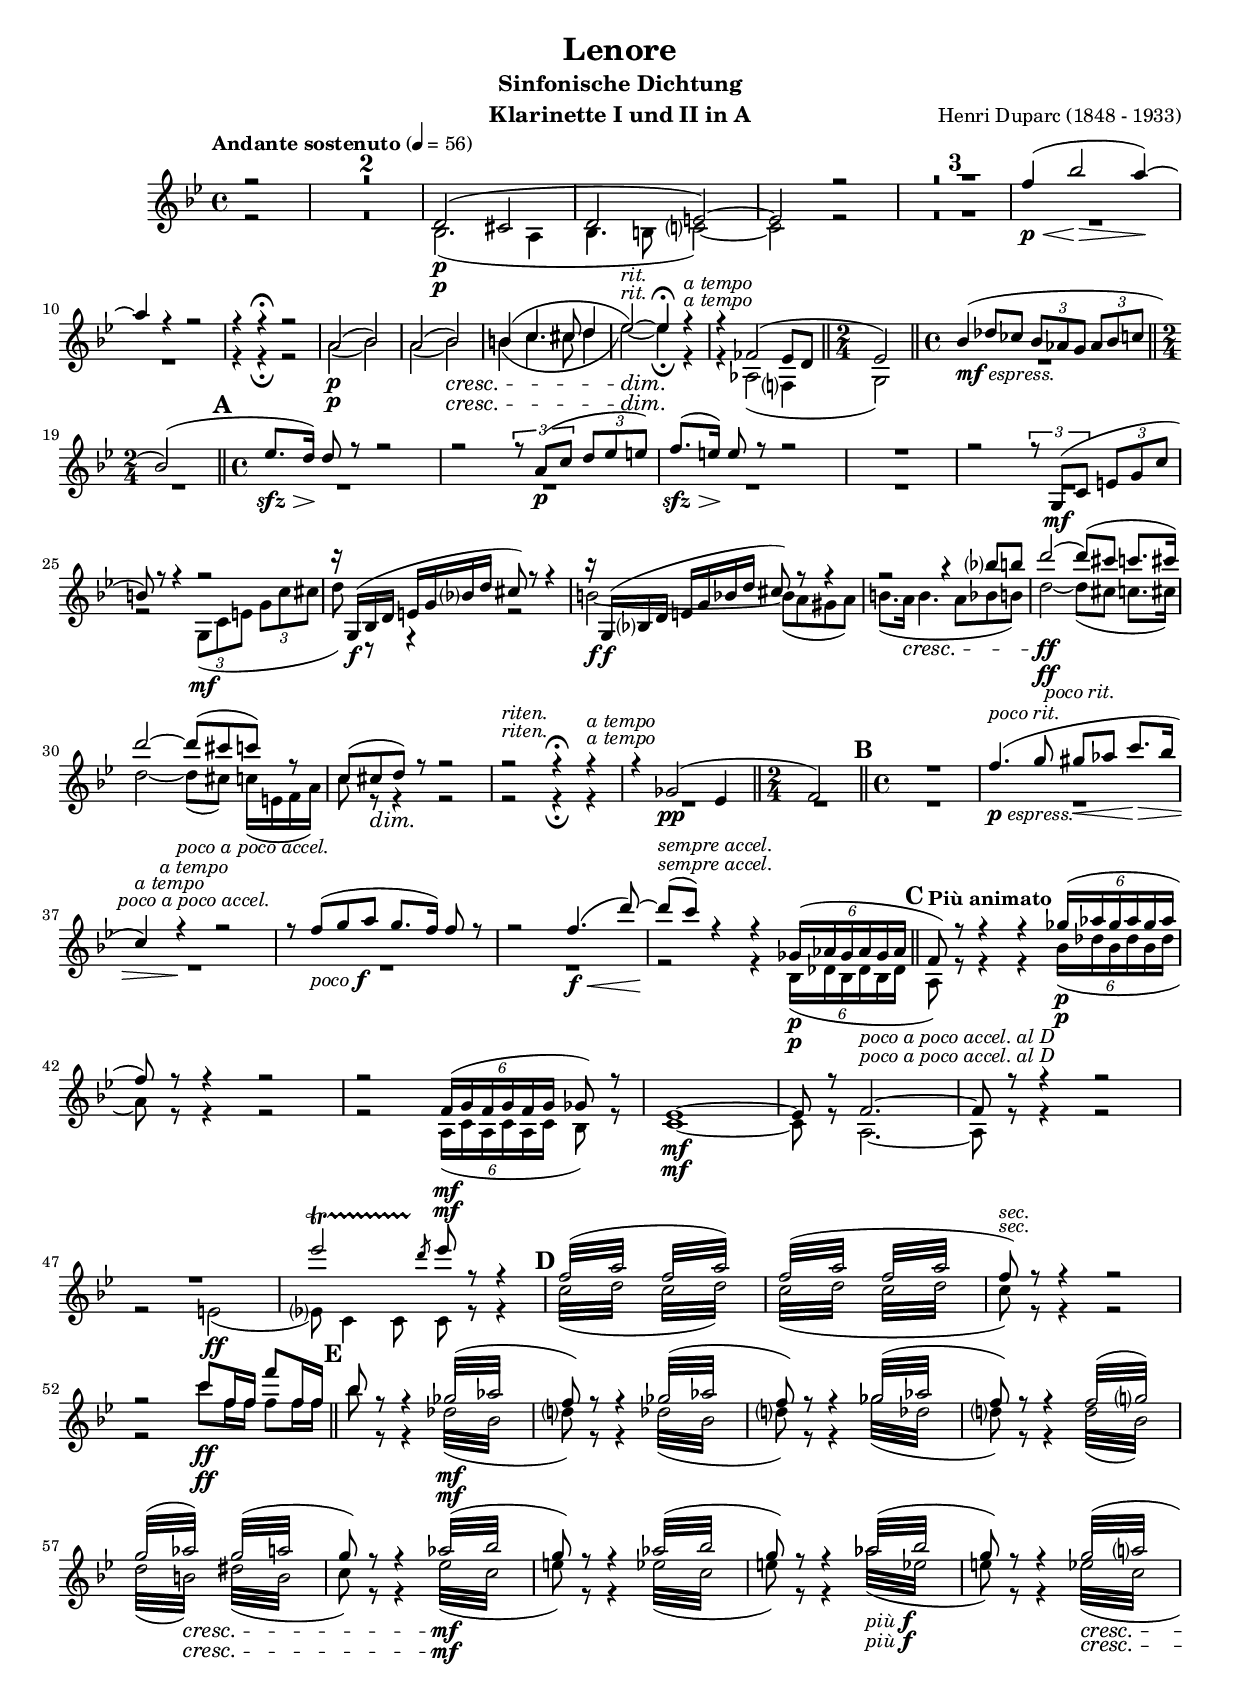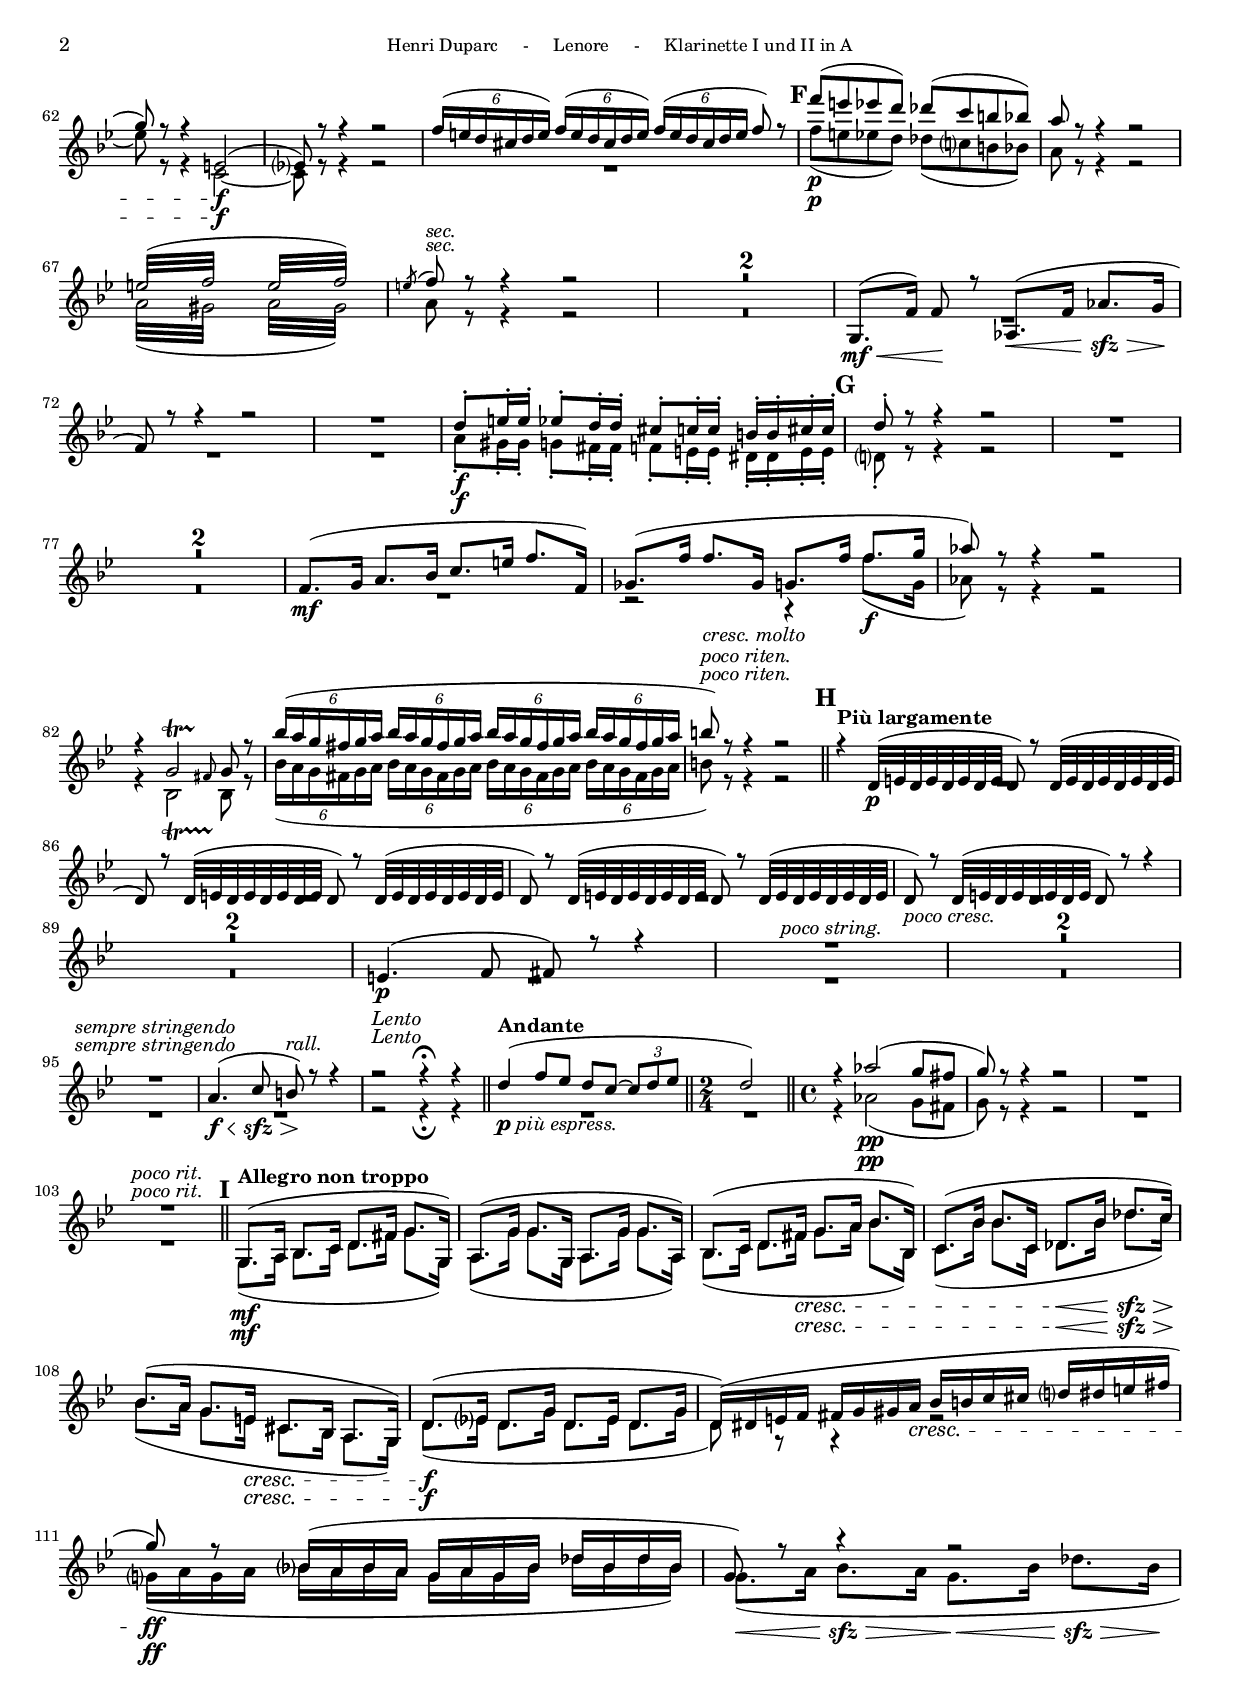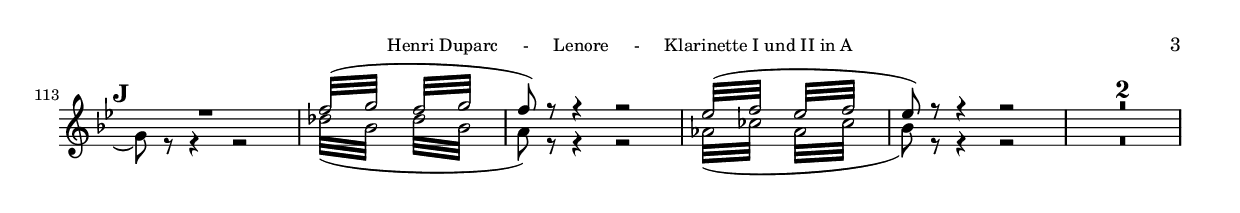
\version "2.18.2"
\language "deutsch"

\paper {
    top-margin = 10\mm
    bottom-margin = 10\mm
    left-margin = 10\mm
    right-margin = 10\mm
    ragged-last = ##f
}

\header{
  title = "Lenore"
  subtitle = "Sinfonische Dichtung"
  composerShort = "Henri Duparc"
  composer = "Henri Duparc (1848 - 1933)"
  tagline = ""
}

% Adapt this for automatic line-breaks
% mBreak = {}
mBreak = { \break }
#(set-global-staff-size 17)

% Useful snippets
pCresc = _\markup { \dynamic p \italic "cresc." }
mfDim = _\markup { \dynamic mf \italic "dim." }
pocoF = _\markup { \italic "poco" \dynamic f }
ffz = _\markup { \dynamic { ffz } } 
crescMolto = _\markup { \italic "cresc. molto" }
pMoltoCresc = _\markup { \dynamic p \italic "molto cresc." }
ppiuEspress = _\markup { \dynamic p \italic "più espress." }
pocoCresc = _\markup { \italic "poco cresc." }
mfEspress = _\markup { \dynamic mf \italic "espress." }
pEspress = _\markup { \dynamic p \italic "espress." }
stringendo = ^\markup { \italic "stringendo" }
pocoString = ^\markup { \italic "poco string." }
sempreStringendo = ^\markup { \italic "sempre stringendo" }
allargando = _\markup { \italic "allargando" }
pocoMenoMosso = ^\markup {\italic \bold {"Poco meno mosso."} }
rit = ^\markup {\italic {"rit."} }
rall = ^\markup {\italic {"rall."} }
riten = ^\markup {\italic {"riten."} }
ritATempo = ^\markup { \center-align \italic {"  rit. a tempo"} }
aTempo = ^\markup { \italic {"a tempo"} }
moltoRit = ^\markup { \italic {"molto rit."} }
pocoRit = ^\markup {\italic {"poco rit."} }
pocoRiten = ^\markup {\italic {"poco riten."} }
sec = ^\markup {\italic {"sec."} }
pocoAPocoAccel = ^\markup {\italic {"poco a poco accel."} }
pocoAPocoAccelAlD = ^\markup {\italic {"poco a poco accel. al D"} }
sempreAccel = ^\markup {\italic {"sempre accel."} }
solo = ^\markup { "Solo" }
piuF = _\markup { \italic "più" \dynamic f }
lento = ^\markup { \italic "Lento" }
accel = ^\markup { \bold { "accel." } }
tempoPrimo = ^\markup { \italic { "Tempo I" } }

% Adapted from http://lsr.di.unimi.it/LSR/Snippet?id=655
% Make title, subtitle, instrument appear on pages other than the first
#(define (part-not-first-page layout props arg)
   (if (not (= (chain-assoc-get 'page:page-number props -1)
               (ly:output-def-lookup layout 'first-page-number)))
       (interpret-markup layout props arg)
       empty-stencil))

\paper {
  oddHeaderMarkup = \markup
  \fill-line {
    " "
    \on-the-fly #part-not-first-page \fontsize #-1.0 \concat {
      \fromproperty #'header:composerShort
      "     -     "
      \fromproperty #'header:title
      "     -     "
      \fromproperty #'header:instrument
    }
    \on-the-fly #print-page-number-check-first \fromproperty #'page:page-number-string
  }
  evenHeaderMarkup = \markup
  \fill-line {
    \on-the-fly #print-page-number-check-first \fromproperty #'page:page-number-string
    \on-the-fly #part-not-first-page \fontsize #-1.0 \concat {
      \fromproperty #'header:composerShort
      "     -     "
      \fromproperty #'header:title
      "     -     "
      \fromproperty #'header:instrument
    }
    " "
  }
  % markup-system-spacing.basic-distance = #12
  % markup-system-spacing.minimum-distance = #12
  % markup-system-spacing.padding = #10
  
}

% ---------------------------------------------------------

clarinet_I = {
  \set Score.markFormatter = #format-mark-alphabet
  \accidentalStyle Score.modern-cautionary
  \compressFullBarRests
  \defaultTimeSignature
  \time 4/4
  \tempo "Andante sostenuto" 4 = 56
  \key b \major
  \relative c' {
    % p3
    \partial 2 r2 |
    R1*2 |
    d2(\p cis |
    d2 e~) |
    e2 r |
    R1*3 |
    f'4(\p\< b2 \>a4)~\! |
    \mBreak
    
    % p4
    a4 r4 r2 |
    r4 r4\fermata r2 |
    a,2(\p b) |
    a2( b)\cresc |
    h4( c4. cis8 d4 |
    es2)~\dim\rit es4\fermata\! r4\aTempo |
    r4 fes,2( es8 d|
    \time 2/4 \bar "||"
    es2) |
    \time 4/4 \bar "||"
    b'4(\mfEspress des8 ces \tuplet 3/2 { b as g } \tuplet 3/2 { as b c }
    \time 2/4 \bar "||"
    \mBreak
    
    % p5
    b2)( |
    \time 4/4 \bar "||"
    \mark #1
    es8.\sfz\> d16)\! d8 r8 r2 |
    r2 \tuplet 3/2 { r8 a(\p c } \tuplet 3/2 { d es e) } |
    f8.(\sfz\> e16)\! e8 r8 r2 |
    R1 |
    r2 \tuplet 3/2 { r8 g,,(\mf c } \tuplet 3/2 { e g c } |
    \mBreak
    
    % p6
    h8) r8 r4 r2 |
    r16 g,(\f b d e g b d cis8) r8 r4 |
    r16 g,(\f b d e g b d cis8) r8 r4 |
    r2 r4 b'8 h |
    d2(\ff d8)( cis c8. cis16) |
    \mBreak
    
    % p7
    d2~ d8( cis c) r |
    c,8( cis\dim d)\! r r2 |
    r2\riten r4\fermata r4\aTempo |
    r4 ges,2(\pp es4 |
    \time 2/4 \bar "||"
    f2) |
    \time 4/4 \bar "||"
    \mark #2
    R1 |
    f'4.(\pEspress\pocoRit g8 gis\< as c8.\> b16 |
    \mBreak
    
    % p8
    c,4)\aTempo r4\!\pocoAPocoAccel r2 |
    r8 f(\pocoF g a g8. f16) f8 r8 |
    r2 f4.\f\<( d'8)~ |
    d8(\!\sempreAccel c) r4 r \tuplet 6/4 { ges,16(\p as ges as ges as } |
    \bar "||"
    \mark #3
    \tempo "Più animato"
    f8) r8 r4 r \tuplet 6/4 { ges'16(\p as ges as ges as } |
    \mBreak
    
    % p9
    f8) r8 r4 r2 |
    r2 \tuplet 6/4 { f,16(\mf g f g f g} ges8) r8 |
    es1~\mf |
    es8 r8 f2.~\pocoAPocoAccelAlD |
    f8 r8 r4 r2 |
    \mBreak
    
    % p10
    R1 |
    es''2\startTrillSpan \slashedGrace d8\stopTrillSpan es8 r8 r4 |
    \mark #4
    \repeat tremolo 8 { f,32( a } \repeat tremolo 8 { f32 a) } |
    \repeat tremolo 8 { f32( a } \repeat tremolo 8 { f32 a } |
    f8)\sec r8 r4 r2 |
    \mBreak
    
    % p11
    r2 c'8\ff f,16 f f'8 f,16 f |
    \bar "||"
    \mark #5
    b8 r8 r4 \repeat tremolo 8 { ges32(\mf as } |
    f8) r8 r4 \repeat tremolo 8 { ges32( as } |
    f8) r8 r4 \repeat tremolo 8 { ges32( as } |
    f8) r8 r4 \repeat tremolo 8 { f32( g) } |
    \mBreak
    
    % p12
    \repeat tremolo 8 { g32( as)\cresc } \repeat tremolo 8 { g32( a } |
    g8) r8 r4 \repeat tremolo 8 { as32(\mf b } |
    g8) r8 r4 \repeat tremolo 8 { as32( b } |
    g8) r8 r4 \repeat tremolo 8 { as32(\piuF b } |
    g8) r8 r4 \repeat tremolo 8 { g32(\cresc a } |
    \mBreak
    
    % p13
    g8) r8 r4 e,2(\f |
    es8) r8 r4 r2 |
    \repeat unfold 2 { \tuplet 6/4 { f'16( e d cis d e) } } \tuplet 6/4 { f16( e d cis d e } f8) r8 |
    \mark #6
    f'8(\p e es d) des( c h b) |
    a8 r8 r4 r2 |
    \mBreak
    
    % p14
    \repeat tremolo 8 { e32( f } \repeat tremolo 8 { e f) } \acciaccatura e8 |
    % FIXME: I can't get the grace note into the previous bar
    f8\sec r8 r4 r2 |
    R1*2 |
    g,,8.(\mf\< f'16) f8\! r8 as,8.(\< f'16 as8.\sfz\> g16\! | 
    \mBreak
    
    % p15
    f8) r8 r4 r2 |
    R1 |
    d'8-.\f e16-. e-. es8-. d16-. d-. cis8-. c16-. c-. h-. h-. cis-. cis-. | 
    \mark #7
    d8-. r8 r4 r2 |
    R1 |
    \mBreak
    
    % p16
    R1*2 |
    f,8.(\mf g16 a8. b16 c8. e16 f8. f,16) |
    ges8.( f'16 f8.\crescMolto ges,16 g8. f'16 f8. g16 |
    as8) r8 r4 r2 |
    \mBreak
    
    % p17
    r4 g,2\startTrillSpan \grace fis8 \stopTrillSpan  g r |
    \tuplet 6/4 { b'16( a g fis g a } \repeat unfold 3 \tuplet 6/4 { b16 a g fis g a } |
    h8)\pocoRiten r8 r4 r2 |
    \bar "||"
    \mark #8
    \tempo "Più largamente"
    r4 d,,32(\p e d e d e d e d8) r8 d32( e d e d e d e |
    \mBreak
    
    % p18
    d8) r d32( e d e d e d e d8) r d32( e d e d e d e |
    d8) r d32( e d e d e d e d8) r d32( e d e d e d e |
    d8\pocoCresc) r d32( e d e d e d e d8) r r4 |
    \mBreak
    
    % p19
    R1*2 |
    e4.(\p f8 fis8) r r4 |
    R1\pocoString |
    R1*2 |
    \mBreak
    
    % p20
    R1 \sempreStringendo a4.(\f\< c8\sfz\> h)\!\rall r r4 |
    r2 \lento r4\fermata r |
    \bar "||"
    \tempo Andante
    d4(\ppiuEspress f8 es d c~ \tuplet 3/2 { c d es } |
    \bar "||"
    \time 2/4
    d2) |
    \bar "||"
    \time 4/4
    r4 as'2(\pp g8 fis |
    g8) r8 r4 r2 |
    R1 |
    \mBreak
   
    % p21
    R1 \pocoRit |
    \bar "||"
    \mark #9
    \tempo "Allegro non troppo"
    g,,8.(\mf a16 b8. c16 d8. fis16 g8. g,16) |
    a8.( g'16 g8. g,16 a8. g'16 g8. a,16) |
    b8.( c16 d8. fis16\cresc g8. a16 b8. b,16) |
    c8.( b'16 b8. c,16 des8.\< b'16 des8.\sfz\> c16)\! |
    \mBreak
    
    % p22
    b8.( a16 g8. e16\cresc cis8. b16 a8. g16) |
    d'8.(\f es16 d8. g16 d8. es16 d8. g16 |
    d16)( dis e f fis g gis a\cresc b h c cis d dis e fis |
    g8)\ff r8 b,16( a b a g a g b des b des b |
    g8) r8 r4 r2 |
    \mBreak
    
    % p23
    \mark #10
    R1 |
    \repeat tremolo 8 { f'32( g } \repeat tremolo 8 { f32 g } |
    f8) r8 r4 r2 |
    \repeat tremolo 8 { es32( f } \repeat tremolo 8 { es32 f } |
    es8) r8 r4 r2 |
    R1*2 |
    \mBreak
  }
}

clarinet_II = {
  \set Score.markFormatter = #format-mark-alphabet
  \accidentalStyle Score.modern-cautionary
  \compressFullBarRests
  \defaultTimeSignature
  \time 4/4
  \tempo "Andante sostenuto" 4 = 56
  \key b \major
  \relative c' {
    % p3
    \partial 2 r2 |
    R1*2 |
    b2.(\p a4 |
    b4. h8 c2~) |
    c2 r |
    R1*4 |
    \mBreak
    
    % p4
    R1 |
    r4 r4\fermata r2 |
    a'2(\p b) |
    a2( b)\cresc |
    h4( c4. cis8 d4 |
    es2)~\dim\rit es4\fermata\! r4\aTempo |
    r4 as,,2( f4 |
    \time 2/4 \bar "||"
    g2) |
    \time 4/4 \bar "||"
    R1
    \time 2/4 \bar "||"
    \mBreak
    
    % p5
    R2 |
    \time 4/4 \bar "||"
    R1*5 |
    \mBreak
    
    % p6
    r2 \tuplet 3/2 { g8(\mf c e } \tuplet 3/2 { g c cis } |
    d8) r8 r4 r2 |
    h2~\f h8(a gis a) |
    h8.( a16\cresc h4. a8 b h) |
    d2~\ff d8( cis c8. cis16) |
    \mBreak

    % p7
    d2~ d8( cis) c16( e, f a) |
    c8 r8 r4 r2 |
    r2\riten r4\fermata r4\aTempo |
    R1 |
    \time 2/4 \bar "||"
    R2 |
    \time 4/4 \bar "||"
    \mark #2
    R1 R1\pocoRit |
    \mBreak
    
    % p8
    R1 \aTempo\pocoAPocoAccel R1*2 |
    r2\sempreAccel r4 \tuplet 6/4 { b,16(\p des b des b des } |
    \bar "||"
    \mark #3
    \tempo "Più animato"
    a8) r8 r4 r4 \tuplet 6/4 { b'16(\p des b des b des } |
    
    % p9
    a8) r8 r4 r2 |
    r2 \tuplet 6/4 { a,16(\mf c a c a c} b8) r8 |
    c1~\mf |
    c8 r8 a2.~\pocoAPocoAccelAlD |
    a8 r8 r4 r2 |
    \mBreak
    
    %p10
    r2 e'2(\ff |
    es8) c4 c8 c r r4 |
    \mark #4
    \repeat tremolo 8 { c'32( d } \repeat tremolo 8 { c32 d) } |
    \repeat tremolo 8 { c32( d } \repeat tremolo 8 { c32 d } |
    c8)\sec r8 r4 r2 |
    \mBreak
    
    % p11
    r2 c'8\ff f,16 f f8 f16 f |
    \bar "||"
    \mark #5
    b8 r8 r4 \repeat tremolo 8 { des,32(\mf b } |
    d8) r8 r4 \repeat tremolo 8 { des32( b } |
    d8) r8 r4 \repeat tremolo 8 { ges32( des } |
    d8) r8 r4 \repeat tremolo 8 { d32( b) } |
    \mBreak
    
    % p12
    \repeat tremolo 8 { d32( h)\cresc } \repeat tremolo 8 { dis32( h } |
    c8) r8 r4 \repeat tremolo 8 { es32(\mf c } |
    e8) r8 r4 \repeat tremolo 8 { es32( c } |
    e8) r8 r4 \repeat tremolo 8 { as32(\piuF es } |
    e8) r8 r4 \repeat tremolo 8 { es32(\cresc c } |
    \mBreak
    
    % p13
    es8) r8 r4 c,2~\f |
    c8 r8 r4 r2 |
    R1 |
    \mark #6
    f'8(\p e es d) des( c h b) |
    a8 r8 r4 r2 |
    \mBreak
    
    % p14
    \repeat tremolo 8 { a32( gis } \repeat tremolo 8 { a gis) } |
    a8\sec r8 r4 r2 |
    R1*3 |
    \mBreak
    
    % p15
    R1*2 |
    a8-.\f gis16-. gis-. g8-. fis16-. fis-. f8-. e16-. e-. dis-. dis-. e-. e-. | 
    \mark #7
    d8-. r8 r4 r2 |
    R1 |
    \mBreak
    
    % p16
    R1*3 |
    r2 r4 f'8.(\f g,16 |
    as8) r8 r4 r2 |
    \mBreak
    
    % p17
    r4 b,2\startTrillSpan b8\stopTrillSpan r |
    \tuplet 6/4 { b'16( a g fis g a } \repeat unfold 3 \tuplet 6/4 { b16 a g fis g a } |
    h8)\pocoRiten r8 r4 r2 |
    \bar "||"
    \mark #8
    \tempo "Più largamente"
    R1
    \mBreak
    
    % p18
    R1*3 |
    \mBreak
    
    % p19
    R1*6 |
    \mBreak
    
    % p20
    R1 \sempreStringendo |
    R1 |
    r2 \lento r4\fermata r |
    \bar "||"
    \tempo Andante
    R1 |
    \bar "||"
    \time 2/4
    R2 |
    \bar "||"
    \time 4/4
    r4 as2(\pp g8 fis |
    g8) r8 r4 r2 |
    R1 |
    \mBreak
   
    % p21
    R1 \pocoRit |
    \bar "||"
    \mark #9
    \tempo "Allegro non troppo"
    g,8.(\mf a16 b8. c16 d8. fis16 g8. g,16) |
    a8.( g'16 g8. g,16 a8. g'16 g8. a,16) |
    b8.( c16 d8. fis16\cresc g8. a16 b8. b,16) |
    c8.( b'16 b8. c,16 des8.\< b'16 des8.\sfz\> c16)\! |
    \mBreak
    
    % p22
    b8.( a16 g8. e16\cresc cis8. b16 a8. g16) |
    d'8.(\f es16 d8. g16 d8. es16 d8. g16 |
    d8) r8 r4 r2 |
    g16(\ff a g a b a b a g a g b des b des b) |
    g8.(\< a16 b8.\sfz\> a16 g8.\< b16 des8.\sfz\> b16\! |
    \mBreak
    
    % p23
    \mark #10
    g8) r8 r4 r2 |
    \repeat tremolo 8 { des'32( b } \repeat tremolo 8 { des32 b } |
    a8) r8 r4 r2 |
    \repeat tremolo 8 { as32( ces } \repeat tremolo 8 { as32 ces } |
    b8) r8 r4 r2 |
    R1*2 |
    \mBreak
  }
}
% ---------------------------------------------------------

\bookpart {
  \header{
    instrument = "Klarinette I und II in A"
  }
  \score {
    <<
    \transpose a a \clarinet_I
    \\
    \transpose a a \clarinet_II
    >>
  }
}
